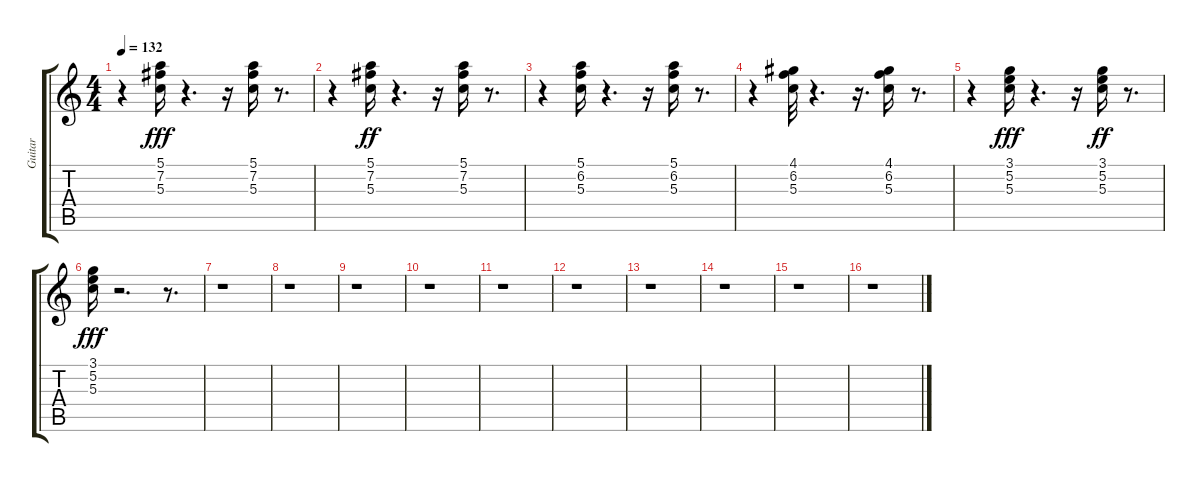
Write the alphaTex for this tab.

\track ("Guitar" "Guitar") {instrument electricguitarclean}
\staff {score tabs}
\tuning (E4 B3 G3 D3 A2 E2) {hide}
\ts (4 4)
\tempo 132
\clef g2
\ks c
r.4{dy fff} (5.1 7.2 5.3).16 r.4{d} r.16 (5.1 7.2 5.3).16 r.8{d} |
r.4 (5.1 7.2 5.3).16{dy ff} r.4{d} r.16 (5.1 7.2 5.3).16 r.8{d} |
r.4 (5.1 6.2 5.3).16 r.4{d} r.16 (5.1 6.2 5.3).16 r.8{d} |
r.4 (4.1 6.2 5.3).32 r.4{d} r.16{d} (4.1 6.2 5.3).16 r.8{d} |
r.4 (3.1 5.2 5.3).16{dy fff} r.4{d} r.16 (3.1 5.2 5.3).16{dy ff} r.8{d} |
(3.1 5.2 5.3).16{dy fff} r.2{d} r.8{d} |
r.1 |
r.1 |
r.1 |
r.1 |
r.1 |
r.1 |
r.1 |
r.1 |
r.1 |
r.1
